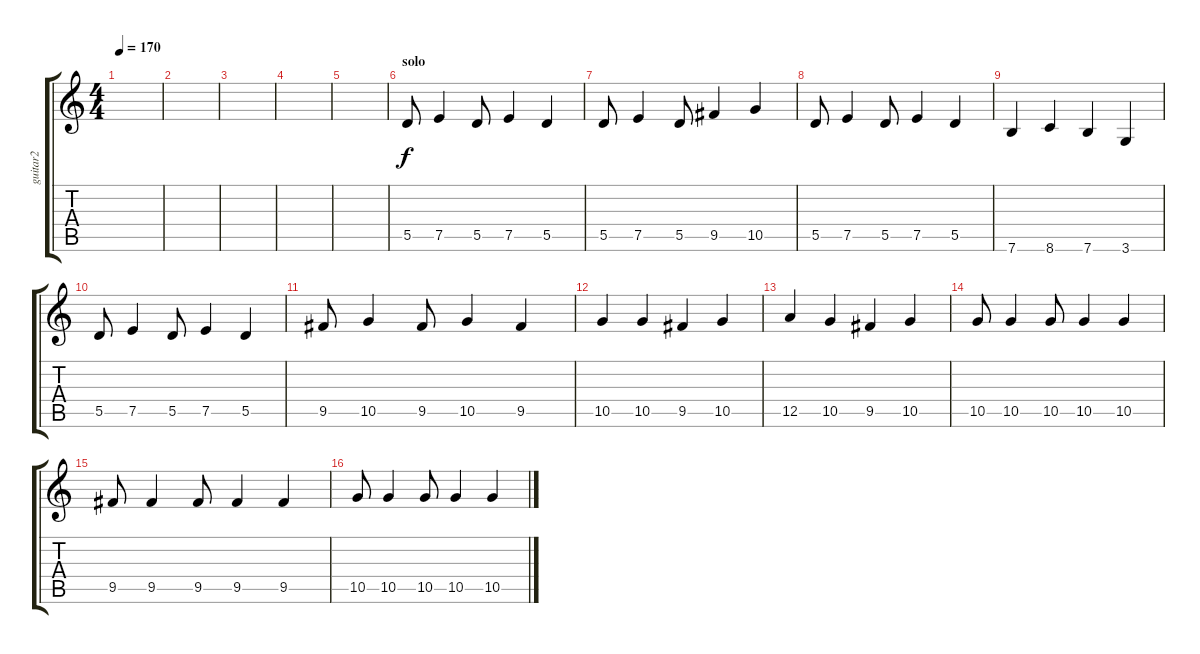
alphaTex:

\track ("guitar2" "guitar2") {instrument distortionguitar}
\staff {score tabs}
\tuning (E4 B3 G3 D3 A2 E2) {hide}
\ts (4 4)
\tempo 170
\clef g2
\ks c
|
|
|
|
|
\section ("" "solo")
5.5.8 7.5.4 5.5.8 7.5.4 5.5.4 |
5.5.8 7.5.4 5.5.8 9.5.4 10.5.4 |
5.5.8 7.5.4 5.5.8 7.5.4 5.5.4 |
7.6.4 8.6.4 7.6.4 3.6.4 |
5.5.8 7.5.4 5.5.8 7.5.4 5.5.4 |
9.5.8 10.5.4 9.5.8 10.5.4 9.5.4 |
10.5.4 10.5.4 9.5.4 10.5.4 |
12.5.4 10.5.4 9.5.4 10.5.4 |
10.5.8 10.5.4 10.5.8 10.5.4 10.5.4 |
9.5.8 9.5.4 9.5.8 9.5.4 9.5.4 |
10.5.8 10.5.4 10.5.8 10.5.4 10.5.4
